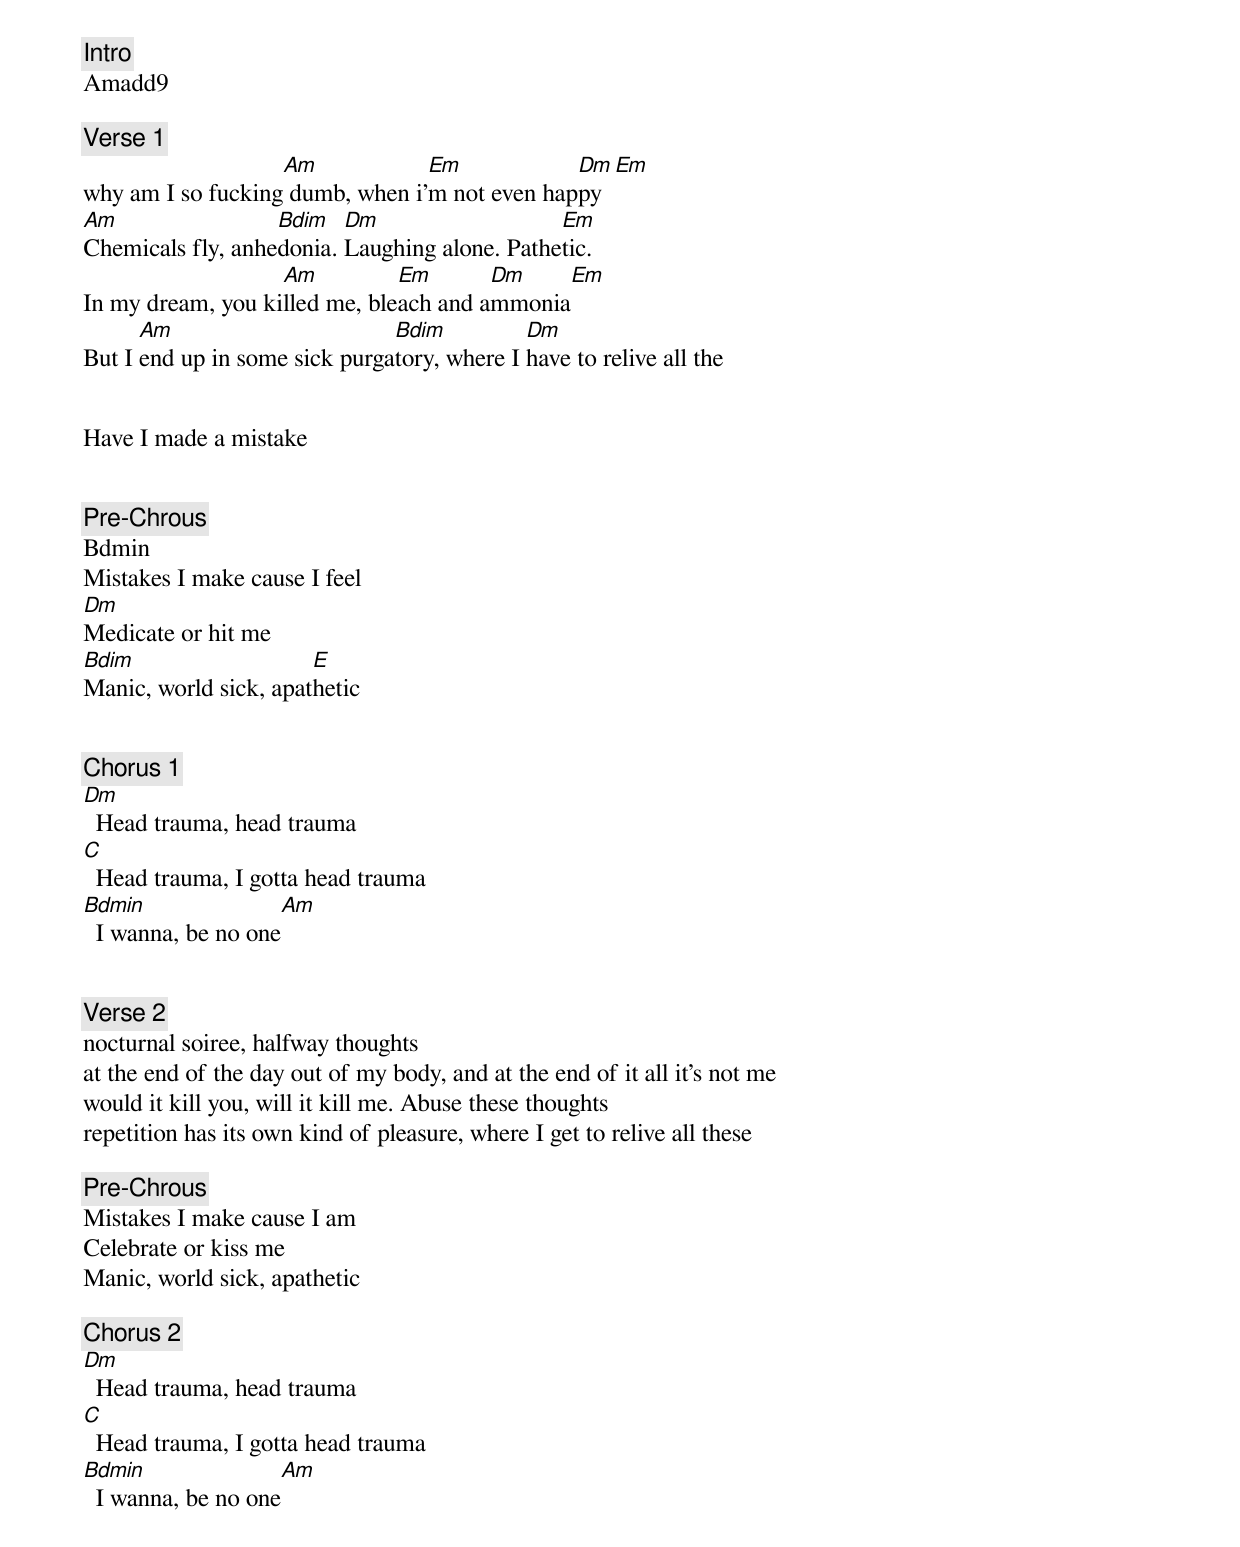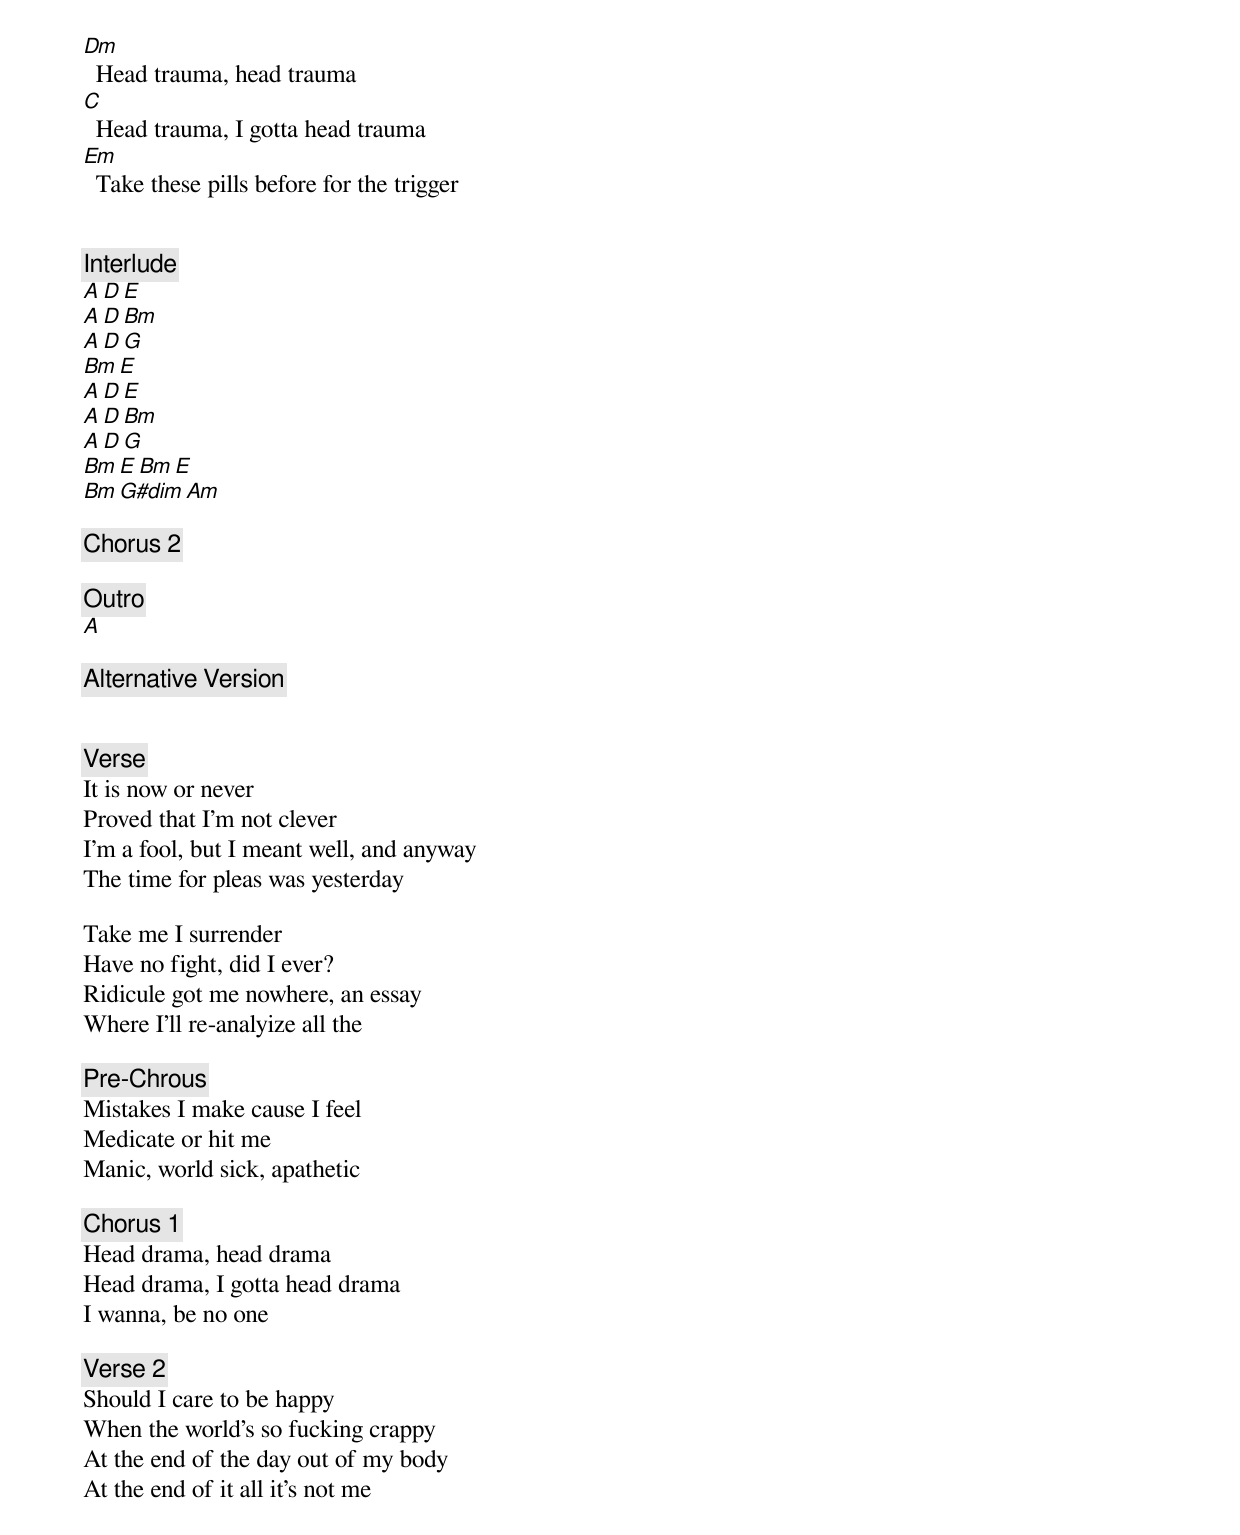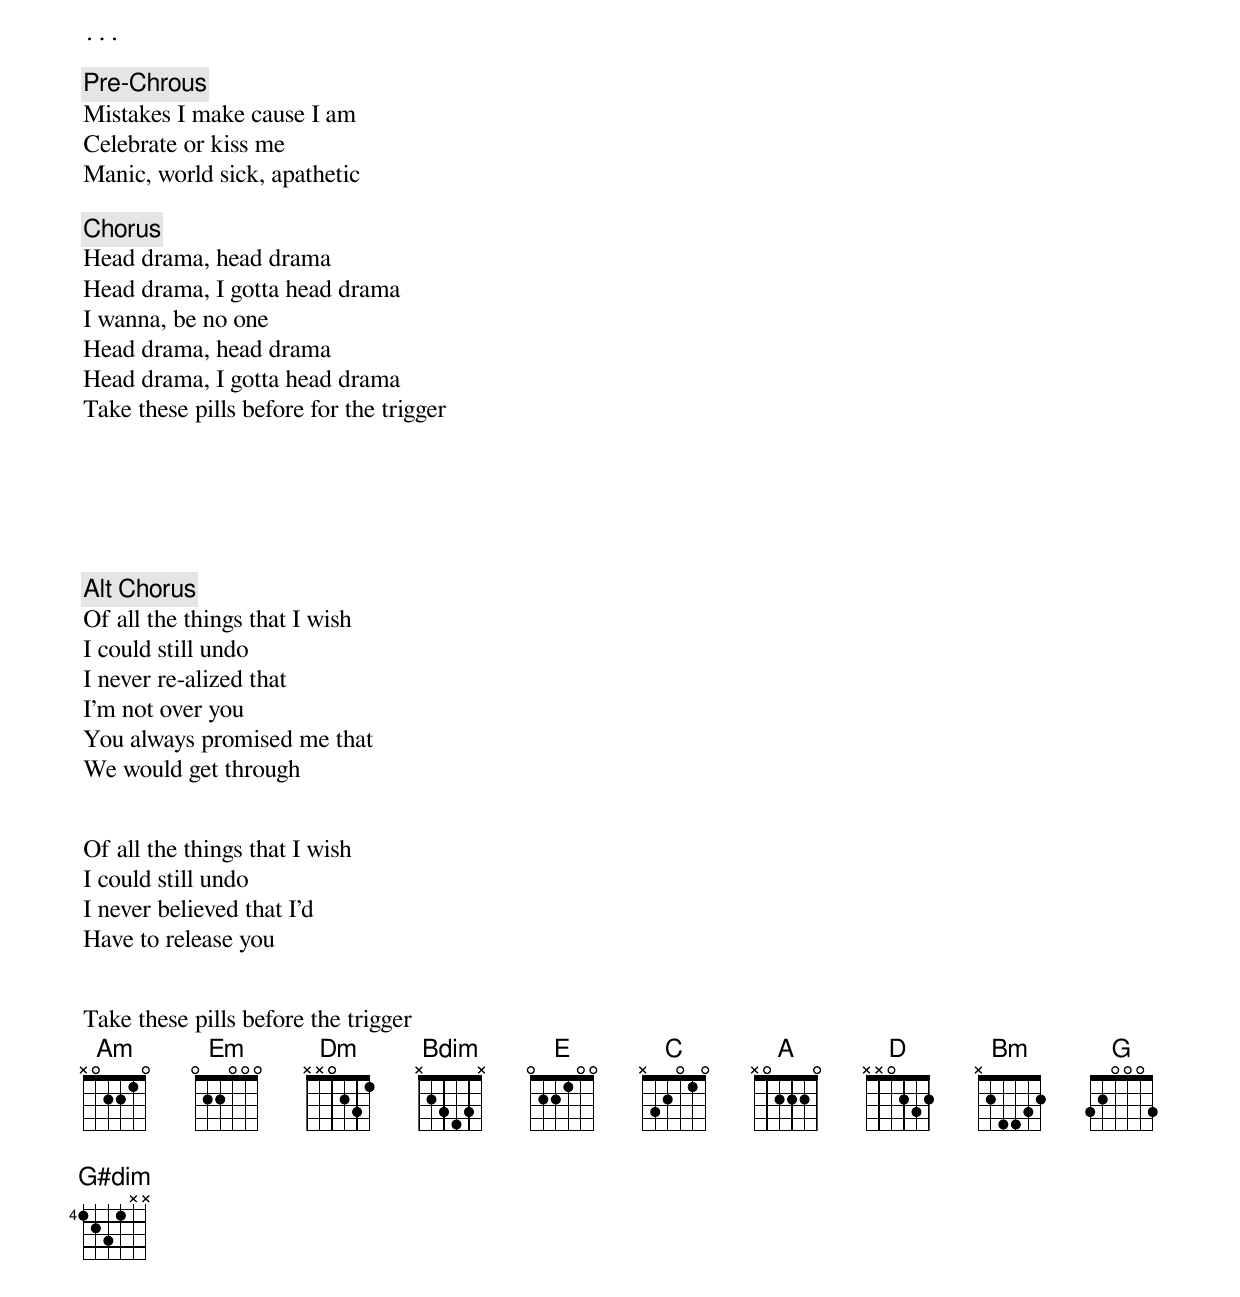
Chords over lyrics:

[Intro]
Amadd9

[Verse 1]
		   Am            Em            Dm         Em
why am I so fucking dumb, when i'm not even happy
Am                 Bdim   Dm                   Em
Chemicals fly, anhedonia. Laughing alone. Pathetic.
		   Am          Em       Dm         Em
In my dream, you killed me, bleach and ammonia
      Am                       Bdim          Dm
But I end up in some sick purgatory, where I have to relive all the


Have I made a mistake


[Pre-Chrous]
Bdmin
Mistakes I make cause I feel
Dm
Medicate or hit me
Bdim                   E
Manic, world sick, apathetic


[Chorus 1]
Dm
  Head trauma, head trauma
C
  Head trauma, I gotta head trauma
Bdmin                 Am
  I wanna, be no one


[Verse 2]
nocturnal soiree, halfway thoughts
at the end of the day out of my body, and at the end of it all it's not me
would it kill you, will it kill me. Abuse these thoughts
repetition has its own kind of pleasure, where I get to relive all these

[Pre-Chrous]
Mistakes I make cause I am
Celebrate or kiss me
Manic, world sick, apathetic

[Chorus 2]
Dm
  Head trauma, head trauma
C
  Head trauma, I gotta head trauma
Bdmin                 Am
  I wanna, be no one
Dm
  Head trauma, head trauma
C
  Head trauma, I gotta head trauma
Em
  Take these pills before for the trigger


[Interlude]
A    D    E
A    D    Bm
A    D    G
Bm   E
A    D    E
A    D    Bm
A    D    G
Bm   E    Bm   E
Bm        G#dim        Am

[Chorus 2]

[Outro]
A

[Alternative Version]


[Verse]
It is now or never
Proved that I'm not clever
I'm a fool, but I meant well, and anyway
The time for pleas was yesterday

Take me I surrender
Have no fight, did I ever?
Ridicule got me nowhere, an essay
Where I'll re-analyize all the

[Pre-Chrous]
Mistakes I make cause I feel
Medicate or hit me
Manic, world sick, apathetic

[Chorus 1]
Head drama, head drama
Head drama, I gotta head drama
I wanna, be no one

[Verse 2]
Should I care to be happy
When the world's so fucking crappy
At the end of the day out of my body
At the end of it all it's not me

...

[Pre-Chrous]
Mistakes I make cause I am
Celebrate or kiss me
Manic, world sick, apathetic

[Chorus]
Head drama, head drama
Head drama, I gotta head drama
I wanna, be no one
Head drama, head drama
Head drama, I gotta head drama
Take these pills before for the trigger






[Alt Chorus]
Of all the things that I wish
I could still undo
I never re-alized that
I'm not over you
You always promised me that
We would get through


Of all the things that I wish
I could still undo
I never believed that I'd
Have to release you


Take these pills before the trigger
